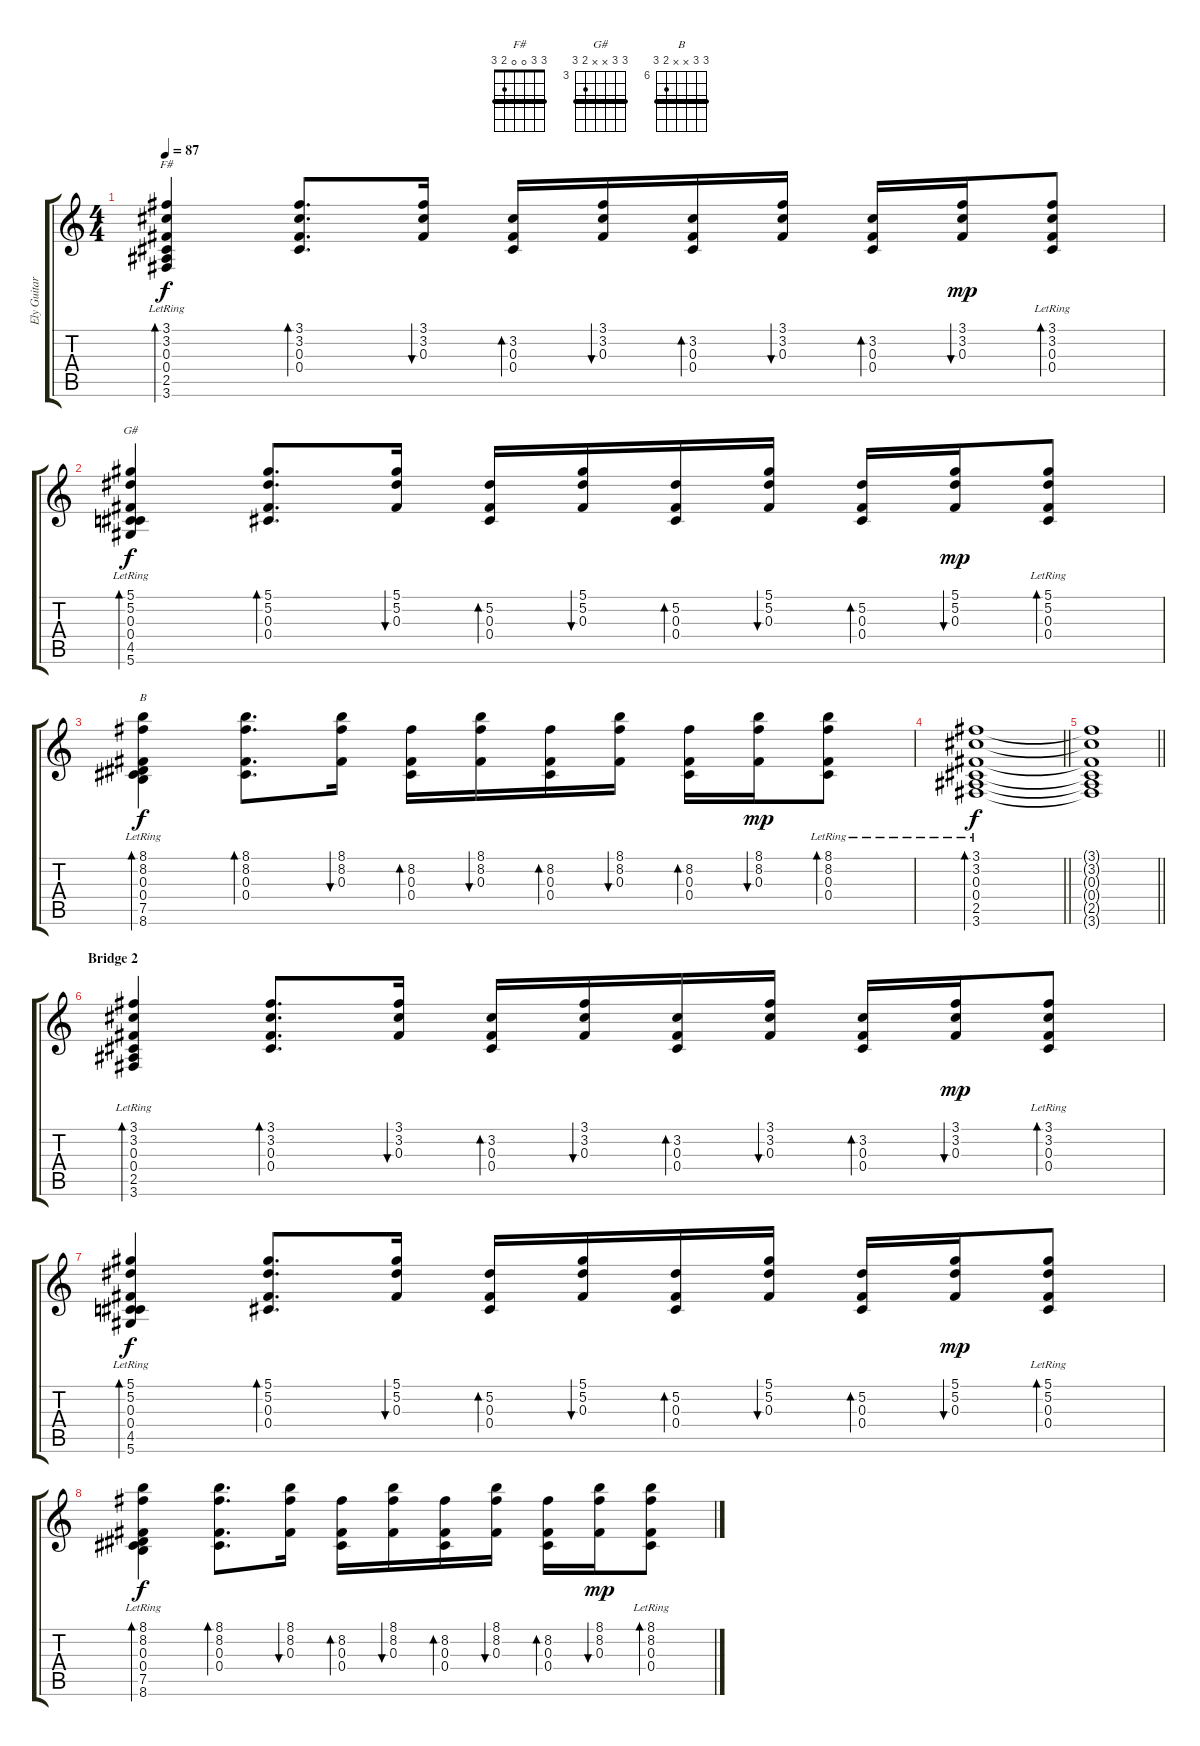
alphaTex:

\track ("Ely Guitar" "Ely Guitar") {instrument acousticguitarsteel}
\staff {score tabs}
\tuning (Eb4 Bb3 Gb3 Db3 Ab2 Eb2) {hide}
\chord ("F#" 3 3 0 0 2 3) {barre 3}
\chord ("G#" 5 5 x x 4 5) {firstfret 3 barre 5}
\chord ("B" 8 8 x x 7 8) {firstfret 6 barre 8}
\ts (4 4)
\tempo 87
\clef g2
\ks c
(3.1 3.2 0.3 0.4{lr} 2.5{lr} 3.6{lr}).4{bd 60 ch "F#" dy f} (3.1 3.2 0.3 0.4).8{d bd 30} (3.1 3.2 0.3).16{bu 30} (3.2 0.3 0.4).16{bd 30} (3.1 3.2 0.3).16{bu 30} (3.2 0.3 0.4).16{bd 30} (3.1 3.2 0.3).16{bu 30} (3.2 0.3 0.4).16{bd 30} (3.1 3.2 0.3).16{bu 30 dy mp} (3.1{lr} 3.2{lr} 0.3{lr} 0.4{lr}).8{bd 30} |
(5.1 5.2 0.3 0.4{lr} 4.5{lr} 5.6{lr}).4{bd 60 ch "G#" dy f} (5.1 5.2 0.3 0.4).8{d bd 30} (5.1 5.2 0.3).16{bu 30} (5.2 0.3 0.4).16{bd 30} (5.1 5.2 0.3).16{bu 30} (5.2 0.3 0.4).16{bd 30} (5.1 5.2 0.3).16{bu 30} (5.2 0.3 0.4).16{bd 30} (5.1 5.2 0.3).16{bu 30 dy mp} (5.1{lr} 5.2{lr} 0.3{lr} 0.4{lr}).8{bd 30} |
(8.1 8.2 0.3 0.4{lr} 7.5{lr} 8.6{lr}).4{bd 60 ch "B" dy f} (8.1 8.2 0.3 0.4).8{d bd 30} (8.1 8.2 0.3).16{bu 30} (8.2 0.3 0.4).16{bd 30} (8.1 8.2 0.3).16{bu 30} (8.2 0.3 0.4).16{bd 30} (8.1 8.2 0.3).16{bu 30} (8.2 0.3 0.4).16{bd 30} (8.1 8.2 0.3).16{bu 30 dy mp} (8.1{lr} 8.2{lr} 0.3{lr} 0.4{lr}).8{bd 30} |
\barLineRight lightlight
(3.1 3.2 0.3 0.4{lr} 2.5{lr} 3.6{lr}).1{bd 60 dy f} |
\barLineRight lightlight
(3.1{t} 3.2{t} 0.3{t} 0.4{t} 2.5{t} 3.6{t}).1 |
\section ("" "Bridge 2")
(3.1 3.2 0.3 0.4{lr} 2.5{lr} 3.6{lr}).4{bd 60} (3.1 3.2 0.3 0.4).8{d bd 30} (3.1 3.2 0.3).16{bu 30} (3.2 0.3 0.4).16{bd 30} (3.1 3.2 0.3).16{bu 30} (3.2 0.3 0.4).16{bd 30} (3.1 3.2 0.3).16{bu 30} (3.2 0.3 0.4).16{bd 30} (3.1 3.2 0.3).16{bu 30 dy mp} (3.1{lr} 3.2{lr} 0.3{lr} 0.4{lr}).8{bd 30} |
(5.1 5.2 0.3 0.4{lr} 4.5{lr} 5.6{lr}).4{bd 60 dy f} (5.1 5.2 0.3 0.4).8{d bd 30} (5.1 5.2 0.3).16{bu 30} (5.2 0.3 0.4).16{bd 30} (5.1 5.2 0.3).16{bu 30} (5.2 0.3 0.4).16{bd 30} (5.1 5.2 0.3).16{bu 30} (5.2 0.3 0.4).16{bd 30} (5.1 5.2 0.3).16{bu 30 dy mp} (5.1{lr} 5.2{lr} 0.3{lr} 0.4{lr}).8{bd 30} |
(8.1 8.2 0.3 0.4{lr} 7.5{lr} 8.6{lr}).4{bd 60 dy f} (8.1 8.2 0.3 0.4).8{d bd 30} (8.1 8.2 0.3).16{bu 30} (8.2 0.3 0.4).16{bd 30} (8.1 8.2 0.3).16{bu 30} (8.2 0.3 0.4).16{bd 30} (8.1 8.2 0.3).16{bu 30} (8.2 0.3 0.4).16{bd 30} (8.1 8.2 0.3).16{bu 30 dy mp} (8.1{lr} 8.2{lr} 0.3{lr} 0.4{lr}).8{bd 30}
